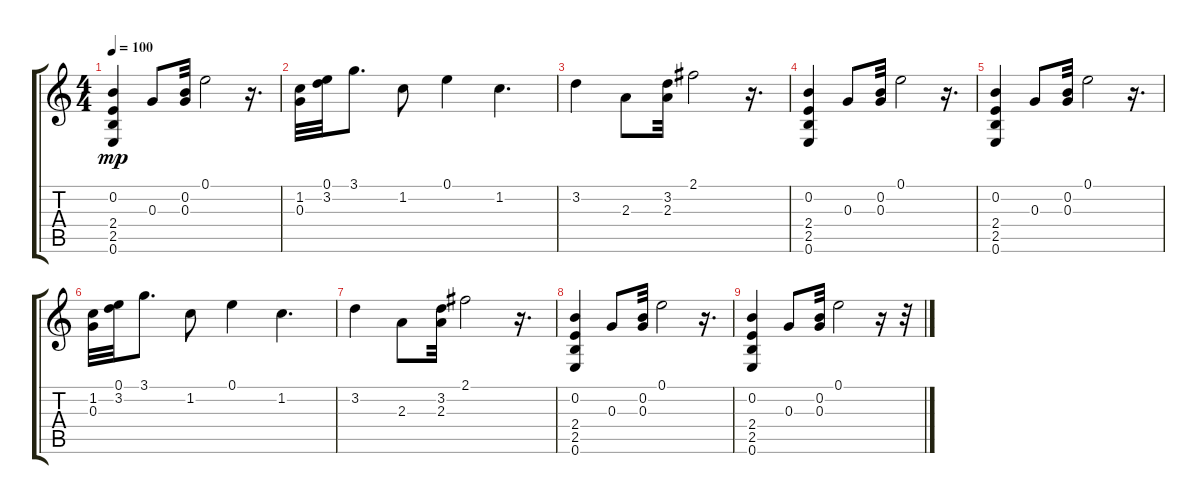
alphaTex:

\track "" {instrument electricguitarclean}
\staff {score tabs}
\tuning (E4 B3 G3 D3 A2 E2) {hide}
\ts (4 4)
\tempo 100
\clef g2
\ks c
(0.2 2.4 2.5 0.6).4{dy mp} 0.3.8 (0.2 0.3).32 0.1.2 r.16{d} |
(1.2 0.3).32 (0.1 3.2).32 3.1.8{d} 1.2.8 0.1.4 1.2.4{d} |
3.2.4 2.3.8 (3.2 2.3).32 2.1.2 r.16{d} |
(0.2 2.4 2.5 0.6).4 0.3.8 (0.2 0.3).32 0.1.2 r.16{d} |
(0.2 2.4 2.5 0.6).4 0.3.8 (0.2 0.3).32 0.1.2 r.16{d} |
(1.2 0.3).32 (0.1 3.2).32 3.1.8{d} 1.2.8 0.1.4 1.2.4{d} |
3.2.4 2.3.8 (3.2 2.3).32 2.1.2 r.16{d} |
(0.2 2.4 2.5 0.6).4 0.3.8 (0.2 0.3).32 0.1.2 r.16{d} |
(0.2 2.4 2.5 0.6).4 0.3.8 (0.2 0.3).32 0.1.2 r.16 r.32
